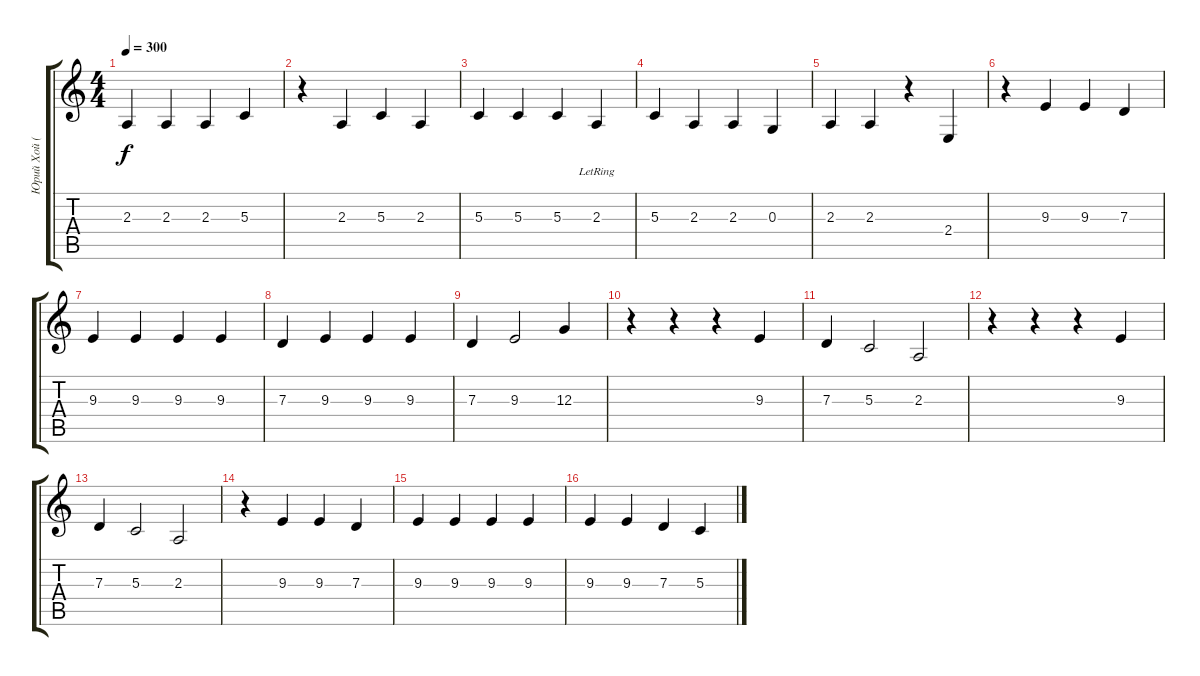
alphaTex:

\track ("Юрий Хой (Клинских)" "Юрий Хой (") {instrument cello}
\staff {score tabs}
\tuning (E4 B3 G3 D3 A2 E2) {hide}
\ts (4 4)
\tempo 300
\clef g2
\ks c
2.3.4{dy f} 2.3.4 2.3.4 5.3.4 |
r.4 2.3.4 5.3.4 2.3.4 |
5.3.4 5.3.4 5.3.4 2.3{lr}.4 |
5.3.4 2.3.4 2.3.4 0.3.4 |
2.3.4 2.3.4 r.4 2.4.4 |
r.4 9.3.4 9.3.4 7.3.4 |
9.3.4 9.3.4 9.3.4 9.3.4 |
7.3.4 9.3.4 9.3.4 9.3.4 |
7.3.4 9.3.2 12.3.4 |
r.4 r.4 r.4 9.3.4 |
7.3.4 5.3.2 2.3.2 |
r.4 r.4 r.4 9.3.4 |
7.3.4 5.3.2 2.3.2 |
r.4 9.3.4 9.3.4 7.3.4 |
9.3.4 9.3.4 9.3.4 9.3.4 |
9.3.4 9.3.4 7.3.4 5.3.4
